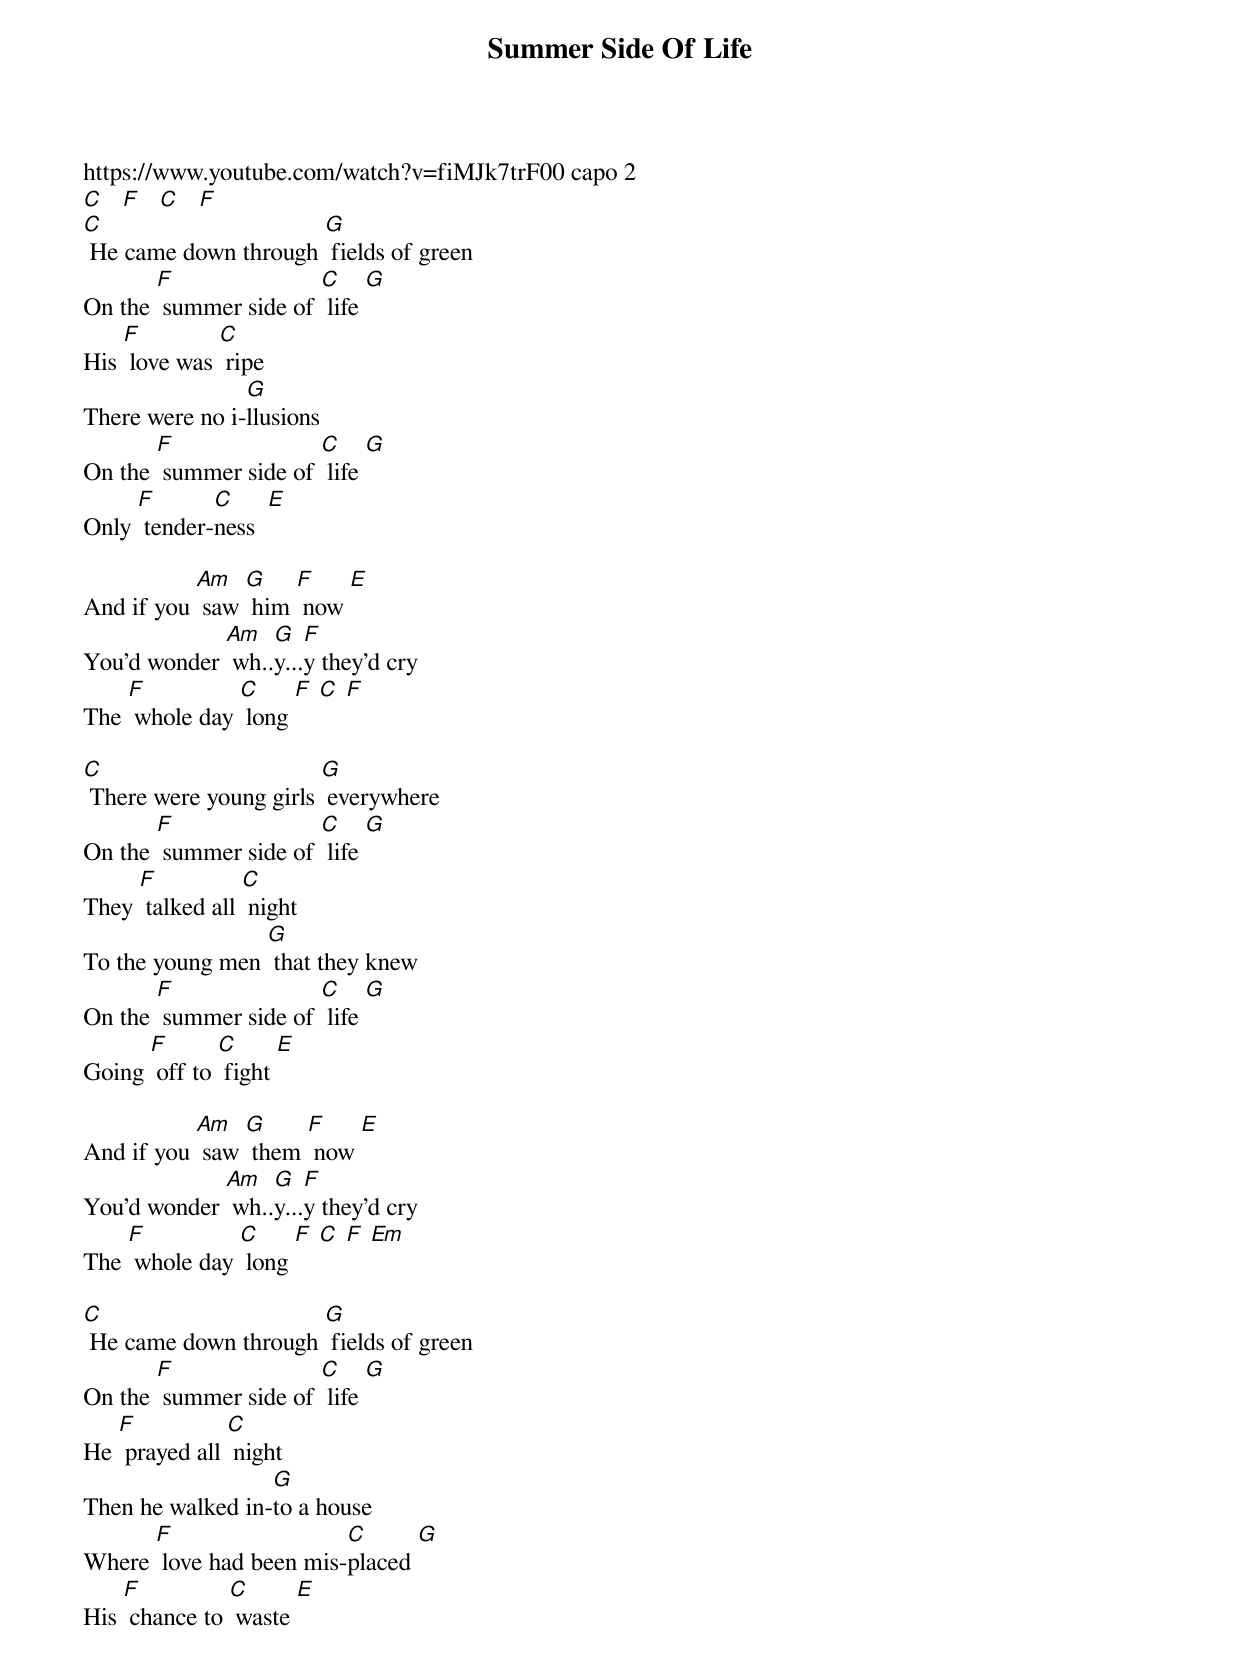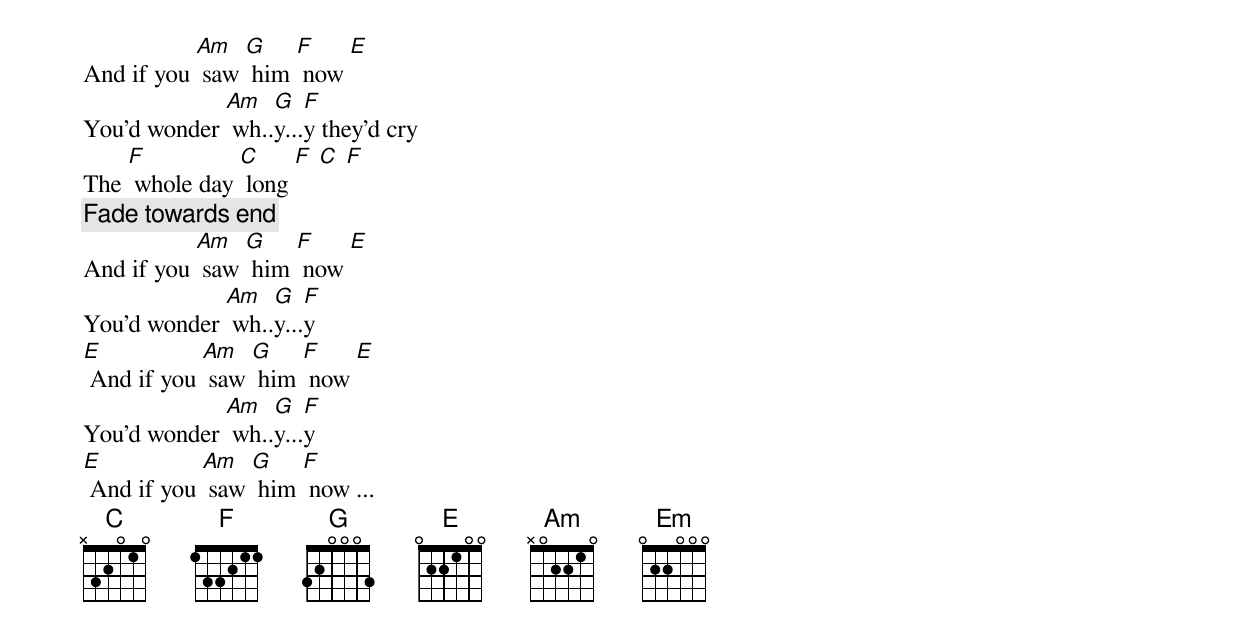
{t:Summer Side Of Life}
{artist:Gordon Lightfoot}
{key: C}
https://www.youtube.com/watch?v=fiMJk7trF00 capo 2
{c: }
[C]   [F]   [C]   [F]
[C] He came down through [G] fields of green
On the [F] summer side of [C] life [G]
His [F] love was [C] ripe
There were no i-[G]llusions
On the [F] summer side of [C] life [G]
Only [F] tender-[C]ness  [E]

And if you [Am] saw [G] him [F] now [E]
You'd wonder [Am] wh..[G]y...[F]y they'd cry
The [F] whole day [C] long [F] [C] [F]

[C] There were young girls [G] everywhere
On the [F] summer side of [C] life [G]
They [F] talked all [C] night
To the young men [G] that they knew
On the [F] summer side of [C] life [G]
Going [F] off to [C] fight [E]

And if you [Am] saw [G] them [F] now [E]
You'd wonder [Am] wh..[G]y...[F]y they'd cry
The [F] whole day [C] long [F] [C] [F] [Em]

[C] He came down through [G] fields of green
On the [F] summer side of [C] life [G]
He [F] prayed all [C] night
Then he walked in-[G]to a house
Where [F] love had been mis-[C]placed [G]
His [F] chance to [C] waste [E]

And if you [Am] saw [G] him [F] now [E]
You'd wonder [Am] wh..[G]y...[F]y they'd cry
The [F] whole day [C] long [F] [C] [F]
{c: Fade towards end}
And if you [Am] saw [G] him [F] now [E]
You'd wonder [Am] wh..[G]y...[F]y
[E] And if you [Am] saw [G] him [F] now [E]
You'd wonder [Am] wh..[G]y...[F]y
[E] And if you [Am] saw [G] him [F] now ...
